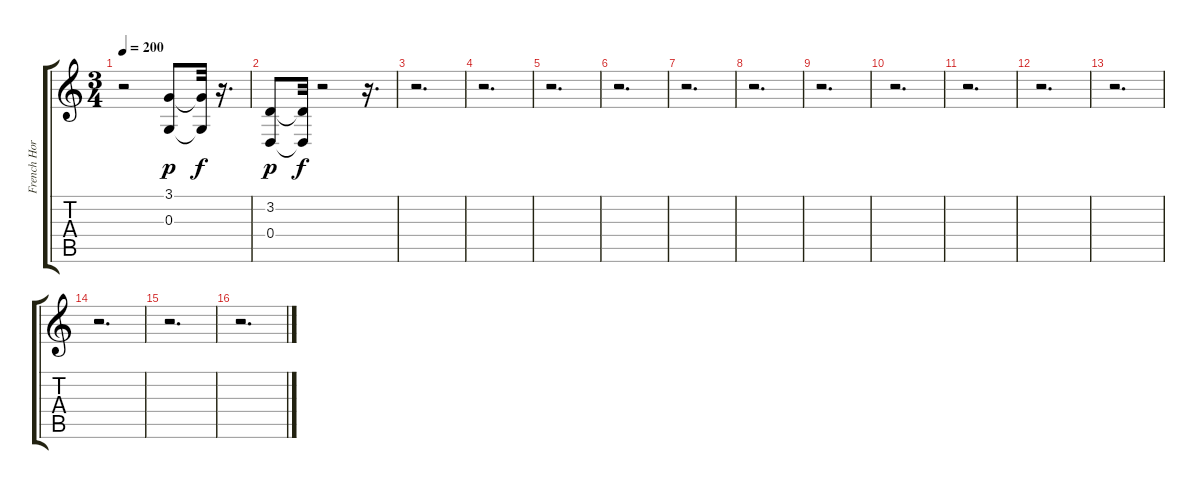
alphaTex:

\track ("French Horn." "French Hor") {instrument frenchhorn}
\staff {score tabs}
\tuning (E4 B3 G3 D3 A2 E2) {hide}
\ts (3 4)
\tempo 200
\clef g2
\ks c
r.2{dy f} (3.1 0.3).8{dy p} (3.1{t} 0.3{t}).32{dy f} r.16{d} |
(3.2 0.4).8{dy p} (3.2{t} 0.4{t}).32{dy f} r.2 r.16{d} |
r.2{d} |
r.2{d} |
r.2{d} |
r.2{d} |
r.2{d} |
r.2{d} |
r.2{d} |
r.2{d} |
r.2{d} |
r.2{d} |
r.2{d} |
r.2{d} |
r.2{d} |
r.2{d}
